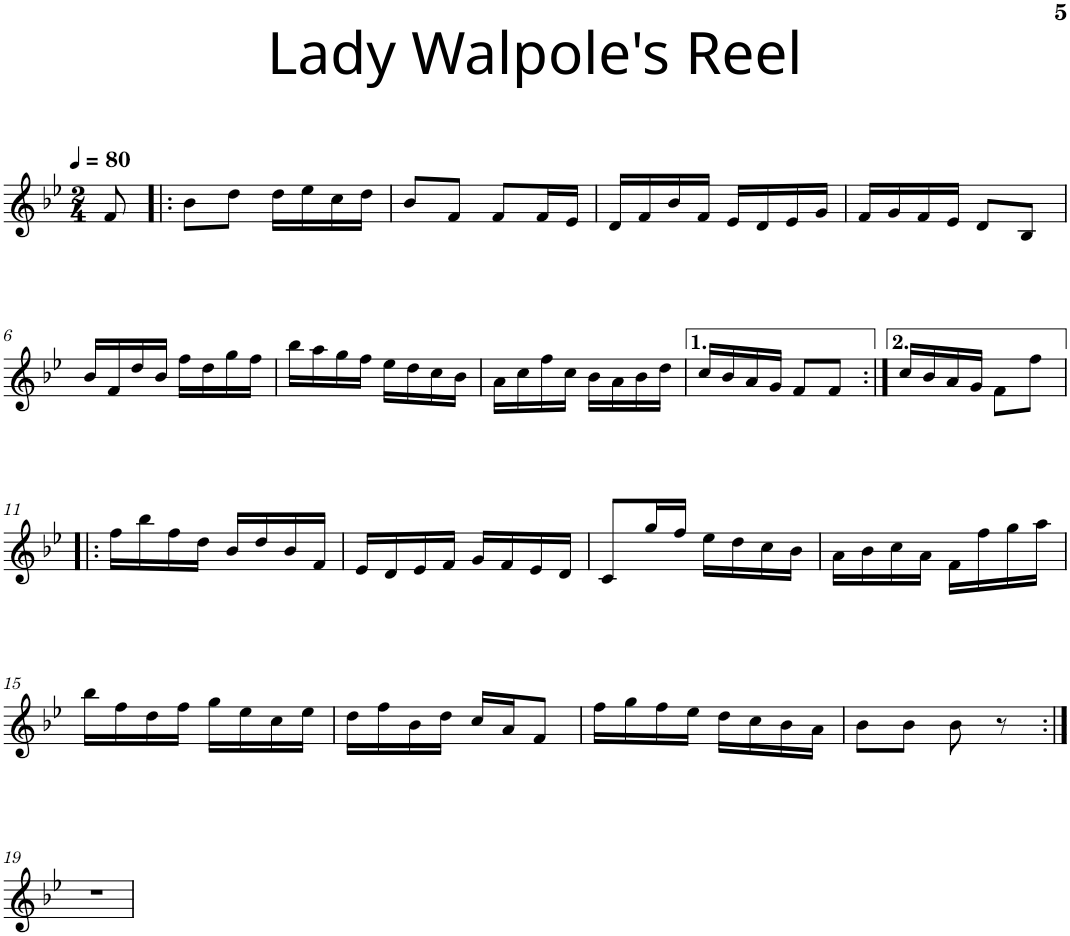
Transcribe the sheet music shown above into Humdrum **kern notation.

**kern
*part1
*staff1
*I"Violin
*I'Vln
!!LO:PB:g=z
*clefG2
*k[b-e-]
*M2/4
*MM80
=1
8f/
=2!|:
8b-\L
8dd\J
16dd\LL
16ee-\
16cc\
16dd\JJ
=3
8b-/L
8f/J
8f/L
16f/L
16e-/JJ
=4
16d/LL
16f/
16b-/
16f/JJ
16e-/LL
16d/
16e-/
16g/JJ
=5
16f/LL
16g/
16f/
16e-/JJ
8d/L
8B-/J
!!LO:LB:g=z
=6
16b-/LL
16f/
16dd/
16b-/JJ
16ff\LL
16dd\
16gg\
16ff\JJ
=7
16bb-\LL
16aa\
16gg\
16ff\JJ
16ee-\LL
16dd\
16cc\
16b-\JJ
=8
16a\LL
16cc\
16ff\
16cc\JJ
16b-\LL
16a\
16b-\
16dd\JJ
=9
16cc/LL
16b-/
16a/
16g/JJ
8f/L
8f/J
=10:|!
16cc/LL
16b-/
16a/
16g/JJ
8f\L
8ff\J
!!LO:LB:g=z
=11!|:
16ff\LL
16bb-\
16ff\
16dd\JJ
16b-/LL
16dd/
16b-/
16f/JJ
=12
16e-/LL
16d/
16e-/
16f/JJ
16g/LL
16f/
16e-/
16d/JJ
=13
8c/L
16gg/L
16ff/JJ
16ee-\LL
16dd\
16cc\
16b-\JJ
=14
16a\LL
16b-\
16cc\
16a\JJ
16f\LL
16ff\
16gg\
16aa\JJ
!!LO:LB:g=z
=15
16bb-\LL
16ff\
16dd\
16ff\JJ
16gg\LL
16ee-\
16cc\
16ee-\JJ
=16
16dd\LL
16ff\
16b-\
16dd\JJ
16cc/LL
16a/J
8f/J
=17
16ff\LL
16gg\
16ff\
16ee-\JJ
16dd\LL
16cc\
16b-\
16a\JJ
=18
8b-\L
8b-\J
8b-\
8r
!!LO:LB:g=z
=19:|!
2r
=
*-
